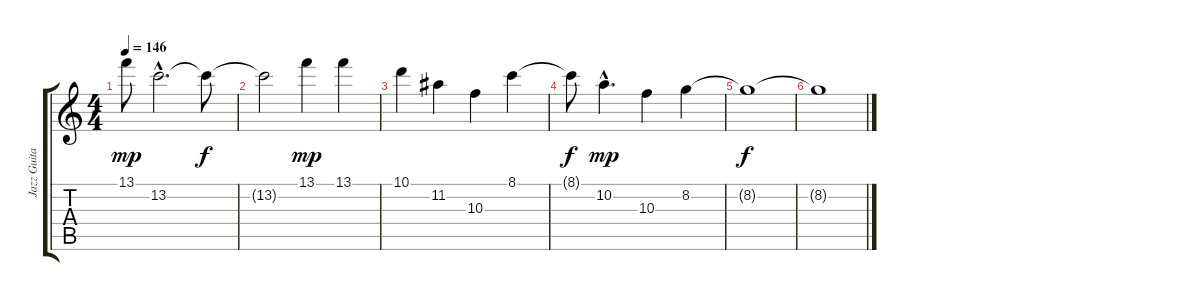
\track ("Jazz Guitar" "Jazz Guita") {instrument electricguitarjazz}
\staff {score tabs}
\tuning (E4 B3 G3 D3 A2 E2) {hide}
\ts (4 4)
\tempo 146
\clef g2
\ks c
13.1.8{dy mp} 13.2{hac}.2{d} 13.2{t}.8{dy f} |
13.2{t}.2 13.1.4{dy mp} 13.1.4 |
10.1.4 11.2.4 10.3.4 8.1.4 |
8.1{t}.8{dy f} 10.2{hac}.4{d dy mp} 10.3.4 8.2.4 |
8.2{t}.1{dy f} |
8.2{t}.1
